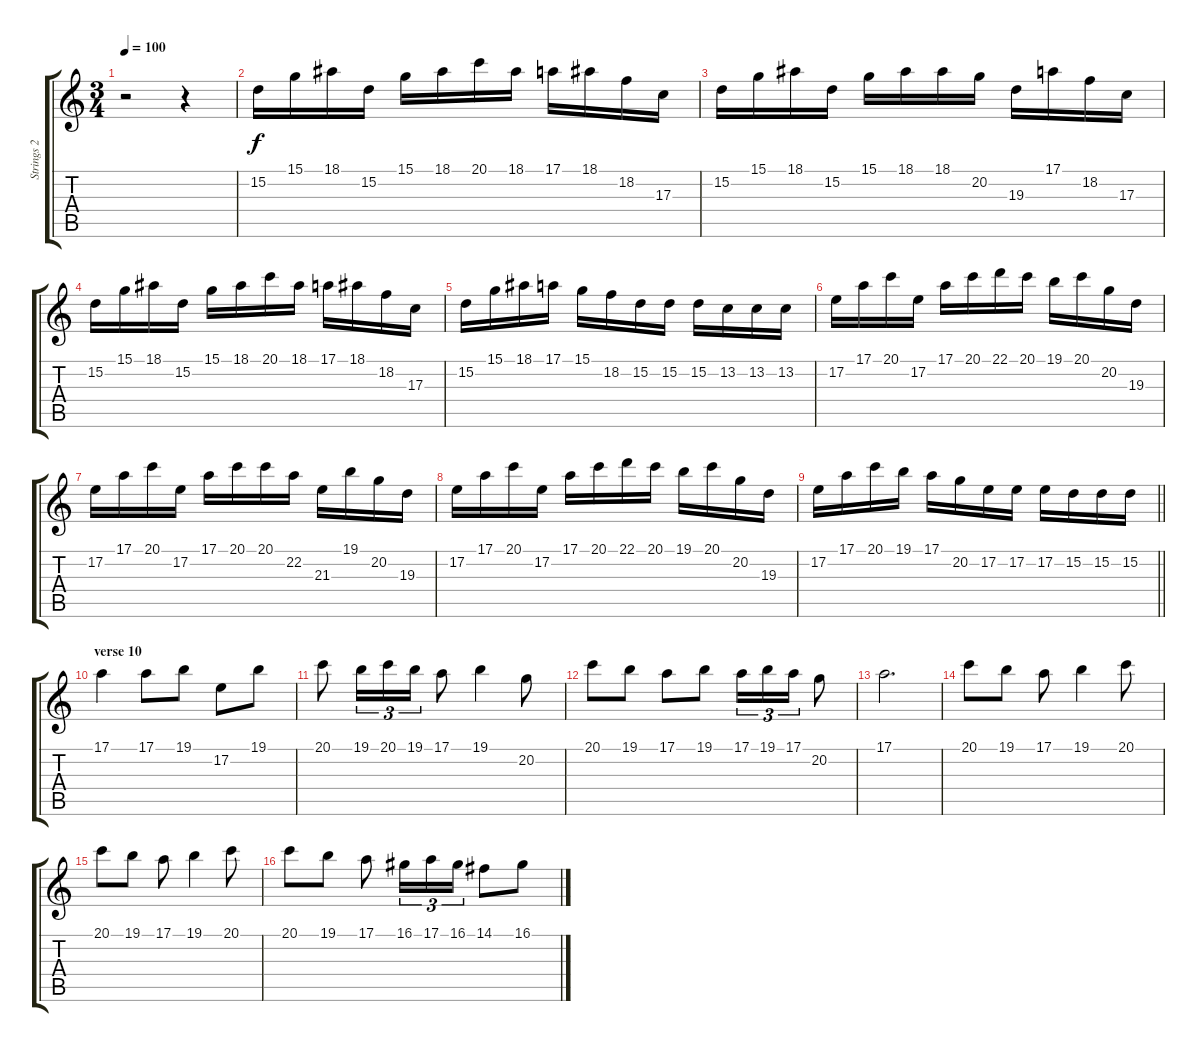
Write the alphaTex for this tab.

\track ("Strings 2" "Strings 2") {instrument stringensemble1}
\staff {score tabs}
\tuning (E4 B3 G3 D3 A2 E2) {hide}
\ts (3 4)
\tempo 100
\clef g2
\ks c
r.2{dy p} r.4 |
15.2.16{dy f} 15.1.16 18.1.16 15.2.16 15.1.16 18.1.16 20.1.16 18.1.16 17.1.16 18.1.16 18.2.16 17.3.16 |
15.2.16 15.1.16 18.1.16 15.2.16 15.1.16 18.1.16 18.1.16 20.2.16 19.3.16 17.1.16 18.2.16 17.3.16 |
15.2.16 15.1.16 18.1.16 15.2.16 15.1.16 18.1.16 20.1.16 18.1.16 17.1.16 18.1.16 18.2.16 17.3.16 |
15.2.16 15.1.16 18.1.16 17.1.16 15.1.16 18.2.16 15.2.16 15.2.16 15.2.16 13.2.16 13.2.16 13.2.16 |
17.2.16 17.1.16 20.1.16 17.2.16 17.1.16 20.1.16 22.1.16 20.1.16 19.1.16 20.1.16 20.2.16 19.3.16 |
17.2.16 17.1.16 20.1.16 17.2.16 17.1.16 20.1.16 20.1.16 22.2.16 21.3.16 19.1.16 20.2.16 19.3.16 |
17.2.16 17.1.16 20.1.16 17.2.16 17.1.16 20.1.16 22.1.16 20.1.16 19.1.16 20.1.16 20.2.16 19.3.16 |
\barLineRight lightlight
17.2.16 17.1.16 20.1.16 19.1.16 17.1.16 20.2.16 17.2.16 17.2.16 17.2.16 15.2.16 15.2.16 15.2.16 |
\section ("" "verse 10")
17.1.4 17.1.8 19.1.8 17.2.8 19.1.8 |
20.1.8 19.1.16{tu (3 2)} 20.1.16{tu (3 2)} 19.1.16{tu (3 2)} 17.1.8 19.1.4 20.2.8 |
20.1.8 19.1.8 17.1.8 19.1.8 17.1.16{tu (3 2)} 19.1.16{tu (3 2)} 17.1.16{tu (3 2)} 20.2.8 |
17.1.2{d} |
20.1.8 19.1.8 17.1.8 19.1.4 20.1.8 |
20.1.8 19.1.8 17.1.8 19.1.4 20.1.8 |
20.1.8 19.1.8 17.1.8 16.1.16{tu (3 2)} 17.1.16{tu (3 2)} 16.1.16{tu (3 2)} 14.1.8 16.1.8
